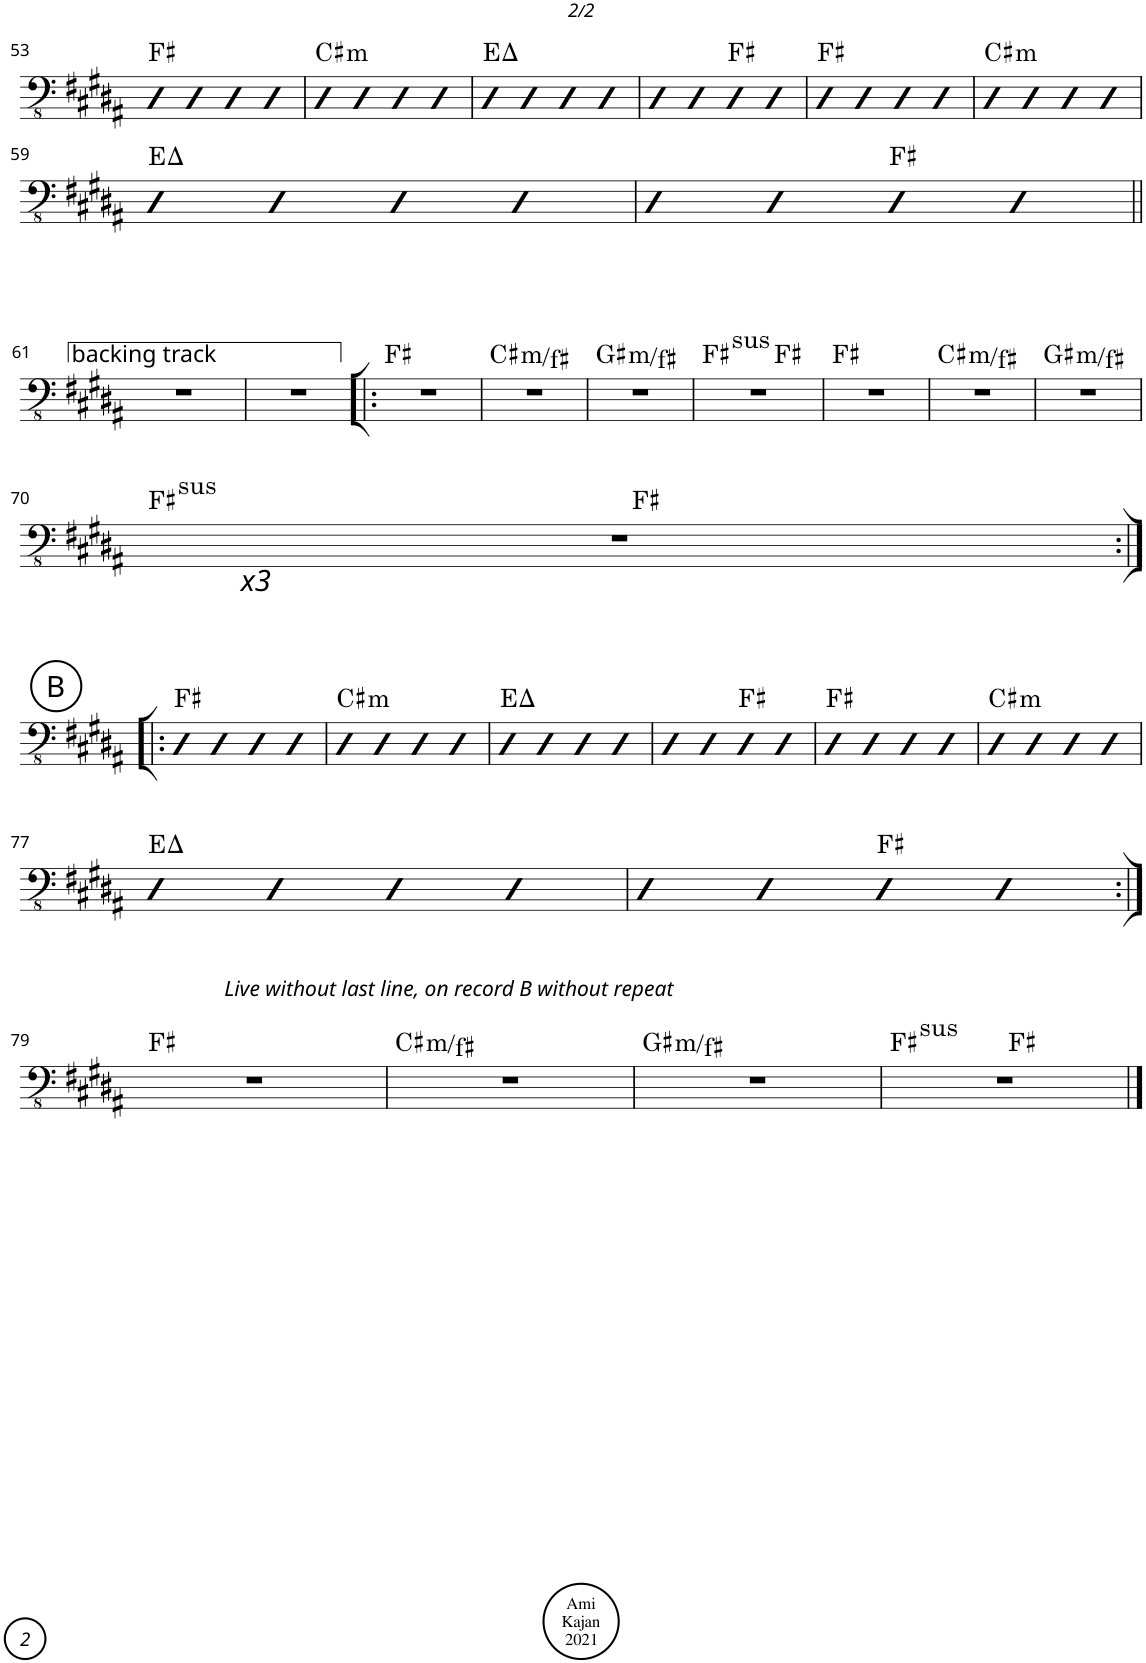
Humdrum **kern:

**kern	**harte
*part1	*part1
*staff1	*
*I"Acoustic Bass	*
*I'Bass	*
!!LO:PB:g=z
*clefFv4	*
*k[f#c#g#d#a#]	*
*M4/4	*
*met(c)	*
=53	=53
4DD#	F#:maj
4DD#	.
4DD#	.
4DD#	.
=54	=54
!	!LO:H:kt=m
4DD#	C#:min
4DD#	.
4DD#	.
4DD#	.
=55	=55
4DD#	E:maj
4DD#	.
4DD#	.
4DD#	.
=56	=56
4DD#	.
4DD#	.
4DD#	F#:maj
4DD#	.
=57	=57
4DD#	F#:maj
4DD#	.
4DD#	.
4DD#	.
=58	=58
!	!LO:H:kt=m
4DD#	C#:min
4DD#	.
4DD#	.
4DD#	.
!!LO:LB:g=z
=59	=59
4DD#	E:maj
4DD#	.
4DD#	.
4DD#	.
=60	=60
4DD#	.
4DD#	.
4DD#	F#:maj
4DD#	.
!!LO:LB:g=z
=61||	=61||
1r	.
=62	=62
1r	.
=63!|:	=63!|:
1r	F#:maj
=64	=64
!	!LO:H:kt=m
1r	C#:min/4
=65	=65
!	!LO:H:kt=m
1r	G#:min/b7
=66	=66
!	!LO:H:kt=sus
*^	*
1r	2ryy	F#:sus4
.	2ryy	F#:maj
*v	*v	*
=67	=67
1r	F#:maj
=68	=68
!	!LO:H:kt=m
1r	C#:min/4
=69	=69
!	!LO:H:kt=m
1r	G#:min/b7
!!LO:LB:g=z
=70	=70
!LO:TX:b:i:t=x3	!LO:H:kt=sus
*^	*
1r	2ryy	F#:sus4
.	2ryy	F#:maj
*v	*v	*
!!LO:LB:g=z
!!LO:REH:place=s1:a:cj:enc=circle:fs=14:t=B
=71:|!|:	=71:|!|:
4DD#	F#:maj
4DD#	.
4DD#	.
4DD#	.
=72	=72
!	!LO:H:kt=m
4DD#	C#:min
4DD#	.
4DD#	.
4DD#	.
=73	=73
4DD#	E:maj
4DD#	.
4DD#	.
4DD#	.
=74	=74
4DD#	.
4DD#	.
4DD#	F#:maj
4DD#	.
=75	=75
4DD#	F#:maj
4DD#	.
4DD#	.
4DD#	.
=76	=76
!	!LO:H:kt=m
4DD#	C#:min
4DD#	.
4DD#	.
4DD#	.
!!LO:LB:g=z
=77	=77
4DD#	E:maj
4DD#	.
4DD#	.
4DD#	.
=78	=78
4DD#	.
4DD#	.
4DD#	F#:maj
4DD#	.
!!LO:LB:g=z
=79:|!	=79:|!
!LO:TX:a:i:t=Live without last line, on record B without repeat	!
1r	F#:maj
=80	=80
!	!LO:H:kt=m
1r	C#:min/4
=81	=81
!	!LO:H:kt=m
1r	G#:min/b7
=82	=82
!	!LO:H:kt=sus
*^	*
1r	2ryy	F#:sus4
.	2ryy	F#:maj
*v	*v	*
==	==
*-	*-
